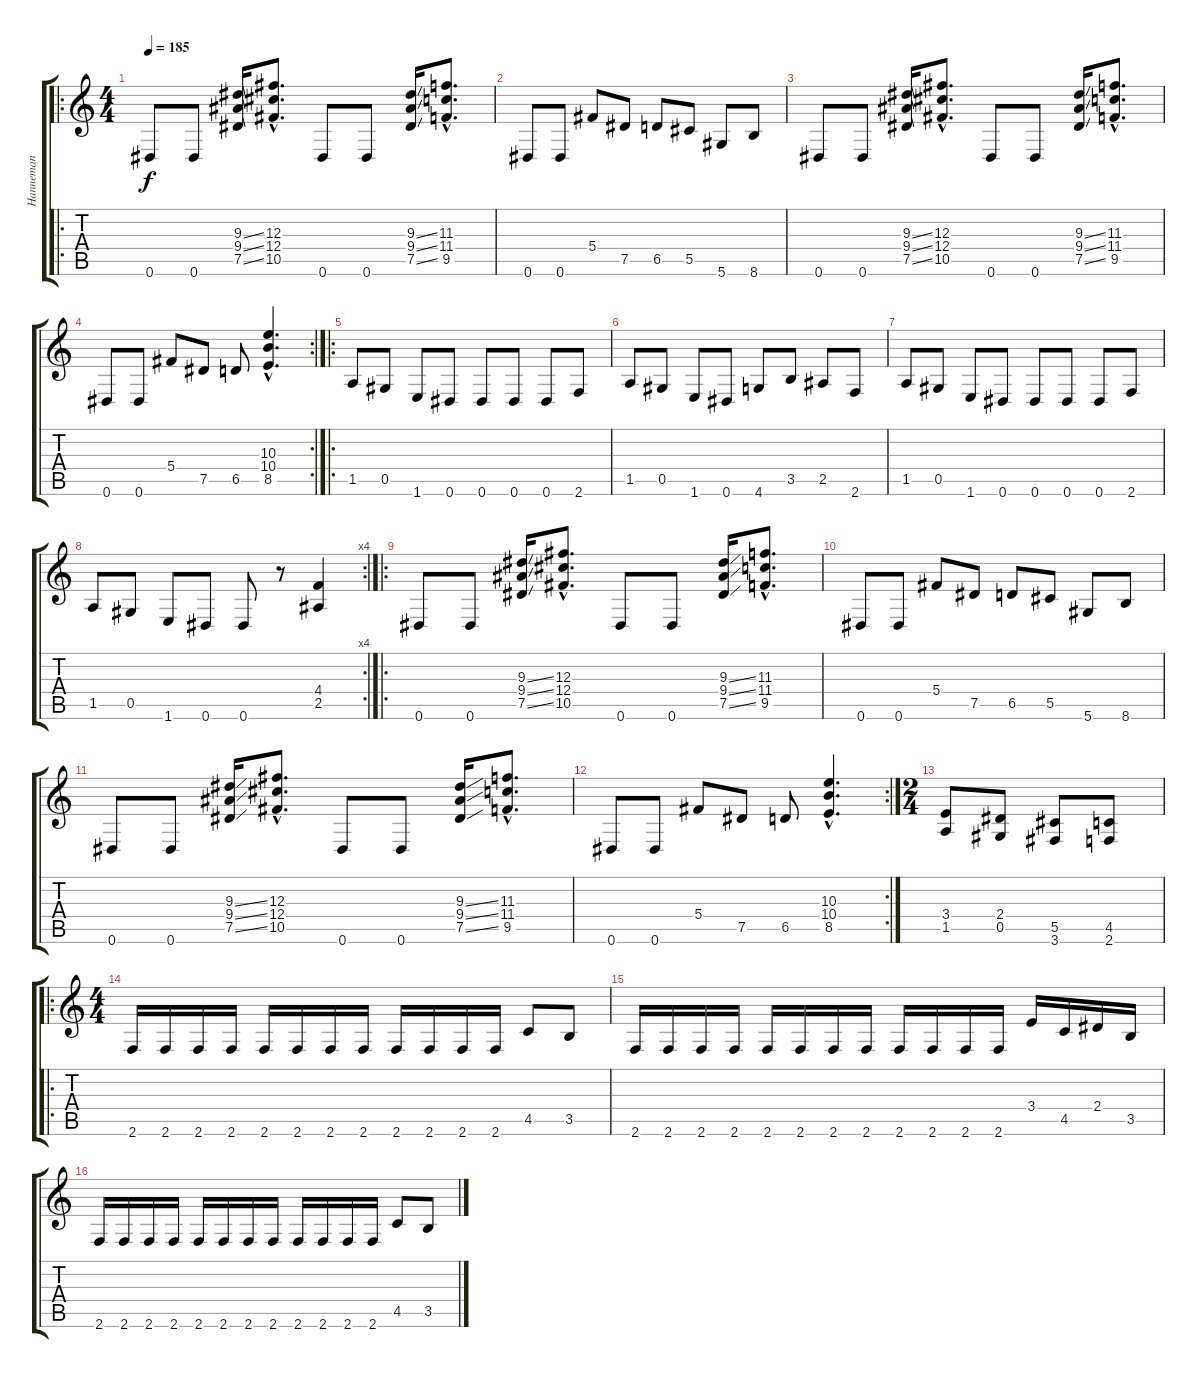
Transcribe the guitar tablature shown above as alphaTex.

\track ("Hanneman" "Hanneman") {instrument distortionguitar}
\staff {score tabs}
\tuning (Eb4 Bb3 Gb3 Db3 Ab2 Eb2) {hide}
\ro
\ts (4 4)
\tempo 185
\clef g2
\ks c
0.6.8{dy f} 0.6.8 (9.3{ss} 9.4{ss} 7.5{ss}).16 (12.3{hac} 12.4{hac} 10.5{hac}).8{d} 0.6.8 0.6.8 (9.3{ss} 9.4{ss} 7.5{ss}).16 (11.3{hac} 11.4{hac} 9.5{hac}).8{d} |
0.6.8 0.6.8 5.4.8 7.5.8 6.5.8 5.5.8 5.6.8 8.6.8 |
0.6.8 0.6.8 (9.3{ss} 9.4{ss} 7.5{ss}).16 (12.3{hac} 12.4{hac} 10.5{hac}).8{d} 0.6.8 0.6.8 (9.3{ss} 9.4{ss} 7.5{ss}).16 (11.3{hac} 11.4{hac} 9.5{hac}).8{d} |
\rc 2
0.6.8 0.6.8 5.4.8 7.5.8 6.5.8 (10.3{hac} 10.4{hac} 8.5{hac}).4{d} |
\ro
1.5.8 0.5.8 1.6.8 0.6.8 0.6.8 0.6.8 0.6.8 2.6.8 |
1.5.8 0.5.8 1.6.8 0.6.8 4.6.8 3.5.8 2.5.8 2.6.8 |
1.5.8 0.5.8 1.6.8 0.6.8 0.6.8 0.6.8 0.6.8 2.6.8 |
\rc 4
1.5.8 0.5.8 1.6.8 0.6.8 0.6.8 r.8 (4.4 2.5).4 |
\ro
0.6.8 0.6.8 (9.3{ss} 9.4{ss} 7.5{ss}).16 (12.3{hac} 12.4{hac} 10.5{hac}).8{d} 0.6.8 0.6.8 (9.3{ss} 9.4{ss} 7.5{ss}).16 (11.3{hac} 11.4{hac} 9.5{hac}).8{d} |
0.6.8 0.6.8 5.4.8 7.5.8 6.5.8 5.5.8 5.6.8 8.6.8 |
0.6.8 0.6.8 (9.3{ss} 9.4{ss} 7.5{ss}).16 (12.3{hac} 12.4{hac} 10.5{hac}).8{d} 0.6.8 0.6.8 (9.3{ss} 9.4{ss} 7.5{ss}).16 (11.3{hac} 11.4{hac} 9.5{hac}).8{d} |
\rc 2
0.6.8 0.6.8 5.4.8 7.5.8 6.5.8 (10.3{hac} 10.4{hac} 8.5{hac}).4{d} |
\ts (2 4)
(3.4 1.5).8 (2.4 0.5).8 (5.5 3.6).8 (4.5 2.6).8 |
\ro
\ts (4 4)
2.6.16 2.6.16 2.6.16 2.6.16 2.6.16 2.6.16 2.6.16 2.6.16 2.6.16 2.6.16 2.6.16 2.6.16 4.5.8 3.5.8 |
2.6.16 2.6.16 2.6.16 2.6.16 2.6.16 2.6.16 2.6.16 2.6.16 2.6.16 2.6.16 2.6.16 2.6.16 3.4.16 4.5.16 2.4.16 3.5.16 |
2.6.16 2.6.16 2.6.16 2.6.16 2.6.16 2.6.16 2.6.16 2.6.16 2.6.16 2.6.16 2.6.16 2.6.16 4.5.8 3.5.8
